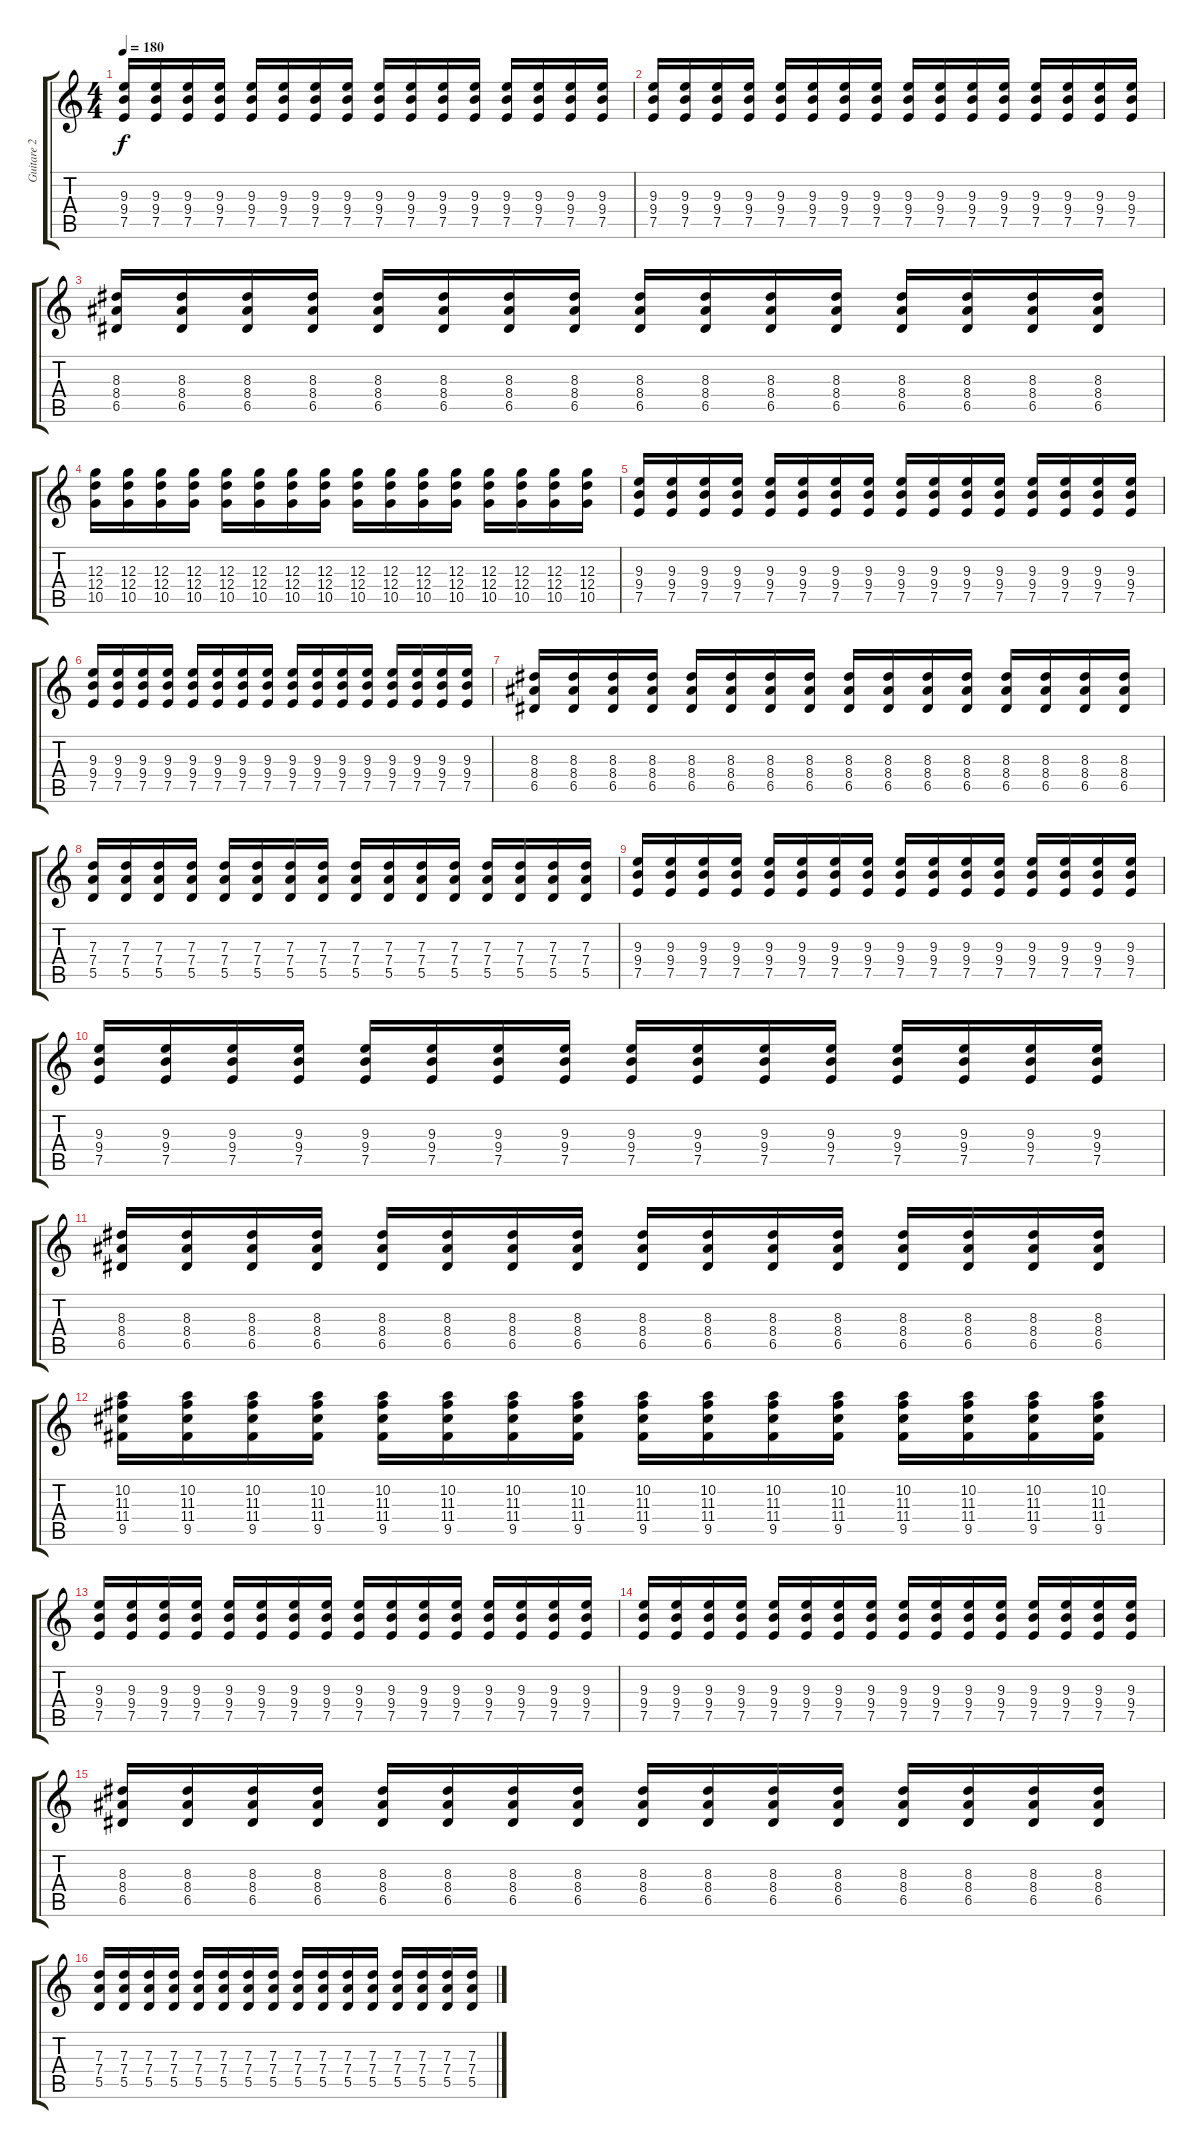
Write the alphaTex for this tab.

\track ("Guitare 2" "Guitare 2") {instrument overdrivenguitar}
\staff {score tabs}
\tuning (E4 B3 G3 D3 A2 E2) {hide}
\ts (4 4)
\tempo 180
\clef g2
\ks c
(9.3 9.4 7.5).16{dy f} (9.3 9.4 7.5).16 (9.3 9.4 7.5).16 (9.3 9.4 7.5).16 (9.3 9.4 7.5).16 (9.3 9.4 7.5).16 (9.3 9.4 7.5).16 (9.3 9.4 7.5).16 (9.3 9.4 7.5).16 (9.3 9.4 7.5).16 (9.3 9.4 7.5).16 (9.3 9.4 7.5).16 (9.3 9.4 7.5).16 (9.3 9.4 7.5).16 (9.3 9.4 7.5).16 (9.3 9.4 7.5).16 |
(9.3 9.4 7.5).16 (9.3 9.4 7.5).16 (9.3 9.4 7.5).16 (9.3 9.4 7.5).16 (9.3 9.4 7.5).16 (9.3 9.4 7.5).16 (9.3 9.4 7.5).16 (9.3 9.4 7.5).16 (9.3 9.4 7.5).16 (9.3 9.4 7.5).16 (9.3 9.4 7.5).16 (9.3 9.4 7.5).16 (9.3 9.4 7.5).16 (9.3 9.4 7.5).16 (9.3 9.4 7.5).16 (9.3 9.4 7.5).16 |
(8.3 8.4 6.5).16 (8.3 8.4 6.5).16 (8.3 8.4 6.5).16 (8.3 8.4 6.5).16 (8.3 8.4 6.5).16 (8.3 8.4 6.5).16 (8.3 8.4 6.5).16 (8.3 8.4 6.5).16 (8.3 8.4 6.5).16 (8.3 8.4 6.5).16 (8.3 8.4 6.5).16 (8.3 8.4 6.5).16 (8.3 8.4 6.5).16 (8.3 8.4 6.5).16 (8.3 8.4 6.5).16 (8.3 8.4 6.5).16 |
(12.3 12.4 10.5).16 (12.3 12.4 10.5).16 (12.3 12.4 10.5).16 (12.3 12.4 10.5).16 (12.3 12.4 10.5).16 (12.3 12.4 10.5).16 (12.3 12.4 10.5).16 (12.3 12.4 10.5).16 (12.3 12.4 10.5).16 (12.3 12.4 10.5).16 (12.3 12.4 10.5).16 (12.3 12.4 10.5).16 (12.3 12.4 10.5).16 (12.3 12.4 10.5).16 (12.3 12.4 10.5).16 (12.3 12.4 10.5).16 |
(9.3 9.4 7.5).16 (9.3 9.4 7.5).16 (9.3 9.4 7.5).16 (9.3 9.4 7.5).16 (9.3 9.4 7.5).16 (9.3 9.4 7.5).16 (9.3 9.4 7.5).16 (9.3 9.4 7.5).16 (9.3 9.4 7.5).16 (9.3 9.4 7.5).16 (9.3 9.4 7.5).16 (9.3 9.4 7.5).16 (9.3 9.4 7.5).16 (9.3 9.4 7.5).16 (9.3 9.4 7.5).16 (9.3 9.4 7.5).16 |
(9.3 9.4 7.5).16 (9.3 9.4 7.5).16 (9.3 9.4 7.5).16 (9.3 9.4 7.5).16 (9.3 9.4 7.5).16 (9.3 9.4 7.5).16 (9.3 9.4 7.5).16 (9.3 9.4 7.5).16 (9.3 9.4 7.5).16 (9.3 9.4 7.5).16 (9.3 9.4 7.5).16 (9.3 9.4 7.5).16 (9.3 9.4 7.5).16 (9.3 9.4 7.5).16 (9.3 9.4 7.5).16 (9.3 9.4 7.5).16 |
(8.3 8.4 6.5).16 (8.3 8.4 6.5).16 (8.3 8.4 6.5).16 (8.3 8.4 6.5).16 (8.3 8.4 6.5).16 (8.3 8.4 6.5).16 (8.3 8.4 6.5).16 (8.3 8.4 6.5).16 (8.3 8.4 6.5).16 (8.3 8.4 6.5).16 (8.3 8.4 6.5).16 (8.3 8.4 6.5).16 (8.3 8.4 6.5).16 (8.3 8.4 6.5).16 (8.3 8.4 6.5).16 (8.3 8.4 6.5).16 |
(7.3 7.4 5.5).16 (7.3 7.4 5.5).16 (7.3 7.4 5.5).16 (7.3 7.4 5.5).16 (7.3 7.4 5.5).16 (7.3 7.4 5.5).16 (7.3 7.4 5.5).16 (7.3 7.4 5.5).16 (7.3 7.4 5.5).16 (7.3 7.4 5.5).16 (7.3 7.4 5.5).16 (7.3 7.4 5.5).16 (7.3 7.4 5.5).16 (7.3 7.4 5.5).16 (7.3 7.4 5.5).16 (7.3 7.4 5.5).16 |
(9.3 9.4 7.5).16 (9.3 9.4 7.5).16 (9.3 9.4 7.5).16 (9.3 9.4 7.5).16 (9.3 9.4 7.5).16 (9.3 9.4 7.5).16 (9.3 9.4 7.5).16 (9.3 9.4 7.5).16 (9.3 9.4 7.5).16 (9.3 9.4 7.5).16 (9.3 9.4 7.5).16 (9.3 9.4 7.5).16 (9.3 9.4 7.5).16 (9.3 9.4 7.5).16 (9.3 9.4 7.5).16 (9.3 9.4 7.5).16 |
(9.3 9.4 7.5).16 (9.3 9.4 7.5).16 (9.3 9.4 7.5).16 (9.3 9.4 7.5).16 (9.3 9.4 7.5).16 (9.3 9.4 7.5).16 (9.3 9.4 7.5).16 (9.3 9.4 7.5).16 (9.3 9.4 7.5).16 (9.3 9.4 7.5).16 (9.3 9.4 7.5).16 (9.3 9.4 7.5).16 (9.3 9.4 7.5).16 (9.3 9.4 7.5).16 (9.3 9.4 7.5).16 (9.3 9.4 7.5).16 |
(8.3 8.4 6.5).16 (8.3 8.4 6.5).16 (8.3 8.4 6.5).16 (8.3 8.4 6.5).16 (8.3 8.4 6.5).16 (8.3 8.4 6.5).16 (8.3 8.4 6.5).16 (8.3 8.4 6.5).16 (8.3 8.4 6.5).16 (8.3 8.4 6.5).16 (8.3 8.4 6.5).16 (8.3 8.4 6.5).16 (8.3 8.4 6.5).16 (8.3 8.4 6.5).16 (8.3 8.4 6.5).16 (8.3 8.4 6.5).16 |
(10.2 11.3 11.4 9.5).16 (10.2 11.3 11.4 9.5).16 (10.2 11.3 11.4 9.5).16 (10.2 11.3 11.4 9.5).16 (10.2 11.3 11.4 9.5).16 (10.2 11.3 11.4 9.5).16 (10.2 11.3 11.4 9.5).16 (10.2 11.3 11.4 9.5).16 (10.2 11.3 11.4 9.5).16 (10.2 11.3 11.4 9.5).16 (10.2 11.3 11.4 9.5).16 (10.2 11.3 11.4 9.5).16 (10.2 11.3 11.4 9.5).16 (10.2 11.3 11.4 9.5).16 (10.2 11.3 11.4 9.5).16 (10.2 11.3 11.4 9.5).16 |
(9.3 9.4 7.5).16 (9.3 9.4 7.5).16 (9.3 9.4 7.5).16 (9.3 9.4 7.5).16 (9.3 9.4 7.5).16 (9.3 9.4 7.5).16 (9.3 9.4 7.5).16 (9.3 9.4 7.5).16 (9.3 9.4 7.5).16 (9.3 9.4 7.5).16 (9.3 9.4 7.5).16 (9.3 9.4 7.5).16 (9.3 9.4 7.5).16 (9.3 9.4 7.5).16 (9.3 9.4 7.5).16 (9.3 9.4 7.5).16 |
(9.3 9.4 7.5).16 (9.3 9.4 7.5).16 (9.3 9.4 7.5).16 (9.3 9.4 7.5).16 (9.3 9.4 7.5).16 (9.3 9.4 7.5).16 (9.3 9.4 7.5).16 (9.3 9.4 7.5).16 (9.3 9.4 7.5).16 (9.3 9.4 7.5).16 (9.3 9.4 7.5).16 (9.3 9.4 7.5).16 (9.3 9.4 7.5).16 (9.3 9.4 7.5).16 (9.3 9.4 7.5).16 (9.3 9.4 7.5).16 |
(8.3 8.4 6.5).16 (8.3 8.4 6.5).16 (8.3 8.4 6.5).16 (8.3 8.4 6.5).16 (8.3 8.4 6.5).16 (8.3 8.4 6.5).16 (8.3 8.4 6.5).16 (8.3 8.4 6.5).16 (8.3 8.4 6.5).16 (8.3 8.4 6.5).16 (8.3 8.4 6.5).16 (8.3 8.4 6.5).16 (8.3 8.4 6.5).16 (8.3 8.4 6.5).16 (8.3 8.4 6.5).16 (8.3 8.4 6.5).16 |
(7.3 7.4 5.5).16 (7.3 7.4 5.5).16 (7.3 7.4 5.5).16 (7.3 7.4 5.5).16 (7.3 7.4 5.5).16 (7.3 7.4 5.5).16 (7.3 7.4 5.5).16 (7.3 7.4 5.5).16 (7.3 7.4 5.5).16 (7.3 7.4 5.5).16 (7.3 7.4 5.5).16 (7.3 7.4 5.5).16 (7.3 7.4 5.5).16 (7.3 7.4 5.5).16 (7.3 7.4 5.5).16 (7.3 7.4 5.5).16
